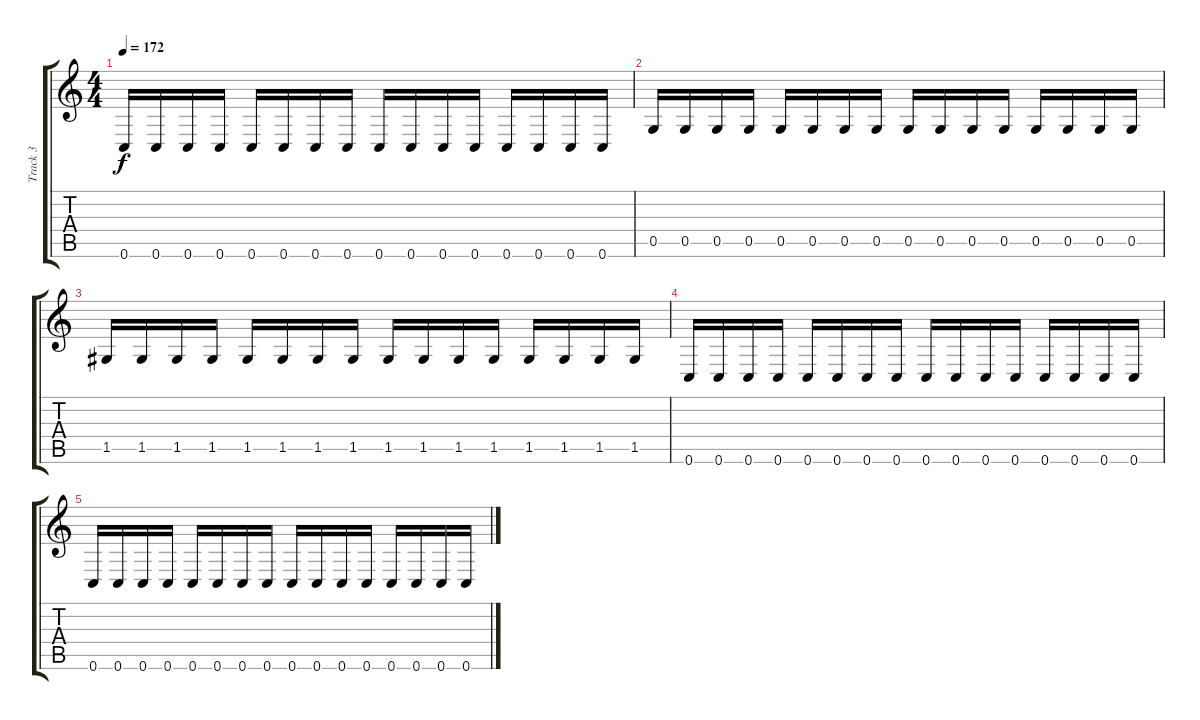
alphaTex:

\track ("Track 3" "Track 3") {instrument distortionguitar}
\staff {score tabs}
\tuning (D4 A3 F3 C3 G2 C2) {hide}
\ts (4 4)
\tempo 172
\clef g2
\ks c
0.6.16{dy f} 0.6.16 0.6.16 0.6.16 0.6.16 0.6.16 0.6.16 0.6.16 0.6.16 0.6.16 0.6.16 0.6.16 0.6.16 0.6.16 0.6.16 0.6.16 |
0.5.16 0.5.16 0.5.16 0.5.16 0.5.16 0.5.16 0.5.16 0.5.16 0.5.16 0.5.16 0.5.16 0.5.16 0.5.16 0.5.16 0.5.16 0.5.16 |
1.5.16 1.5.16 1.5.16 1.5.16 1.5.16 1.5.16 1.5.16 1.5.16 1.5.16 1.5.16 1.5.16 1.5.16 1.5.16 1.5.16 1.5.16 1.5.16 |
0.6.16 0.6.16 0.6.16 0.6.16 0.6.16 0.6.16 0.6.16 0.6.16 0.6.16 0.6.16 0.6.16 0.6.16 0.6.16 0.6.16 0.6.16 0.6.16 |
0.6.16 0.6.16 0.6.16 0.6.16 0.6.16 0.6.16 0.6.16 0.6.16 0.6.16 0.6.16 0.6.16 0.6.16 0.6.16 0.6.16 0.6.16 0.6.16
